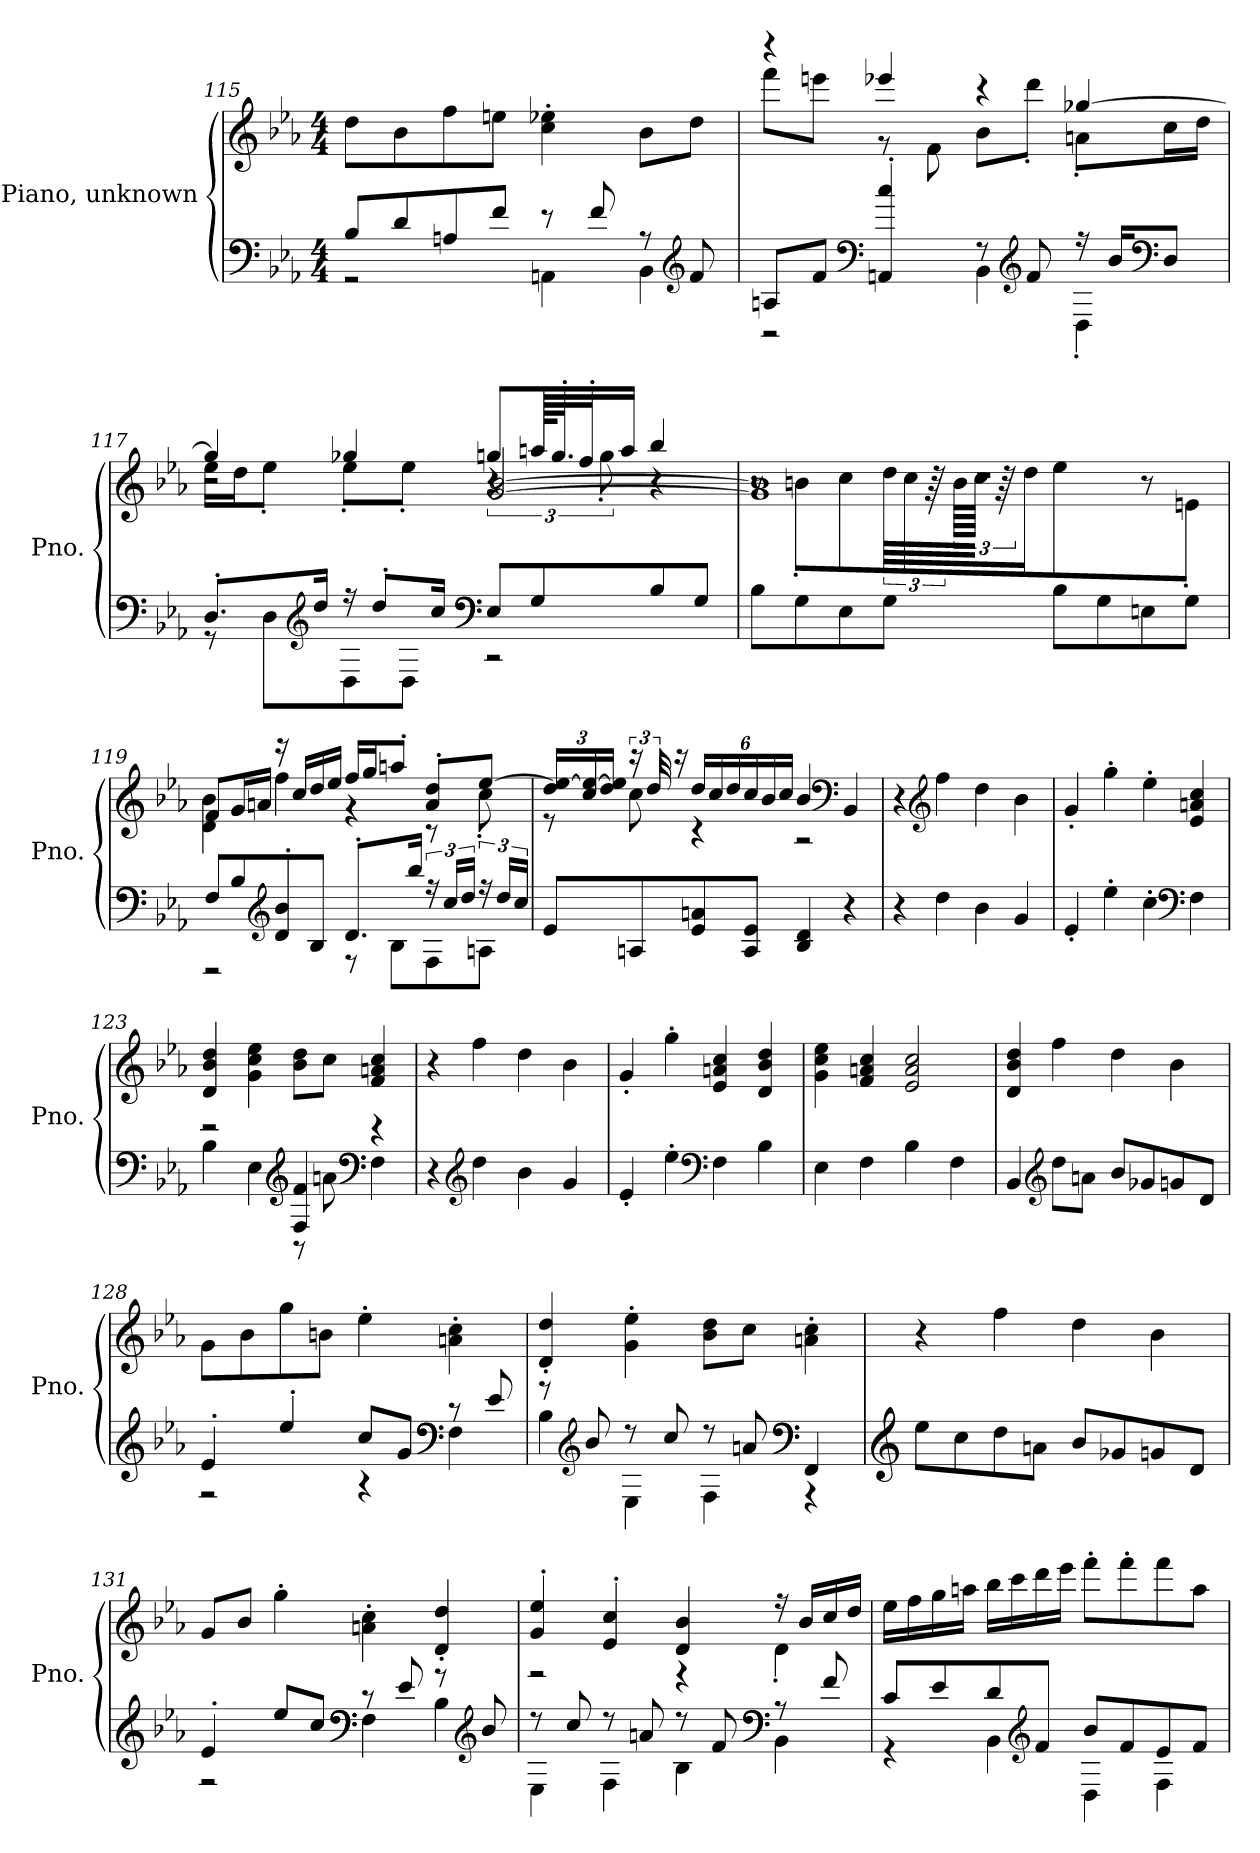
**kern	**kern
*part1	*part1
*staff2	*staff1
*I"Piano, unknown	*
*I'Pno.	*
*clefF4	*clefG2
*k[b-e-a-]	*k[b-e-a-]
*M4/4	*M4/4
=115	=115
*^	*
8B-/L	2r	8dd\L
8d/	.	8b-\
8An/	.	8ff\
8f/J	.	8een\J
8r	4AAn\	4cc\' 4ee-X\'
8f/	.	.
8r	4BB-\	8b-\L
*clefG2	*	*
8f/	.	8dd\J
!!LO:PB:g=z
=116	=116	=116
*	*	*^
8An/L	2r	4r	8fff\L
8f/J	.	.	8eeen\J
*clefF4	*	*	*
4AAn/' 4cc/'	.	4eee-X/	8r
.	.	.	8f\
8r	4BB-\	4r	8b-\L
*clefG2	*	*	*
8f/	.	.	8ddd'\J
16r	4D'\	[4gg-X/	8an'\L
16b-/KL	.	.	.
*clefF4	*	*	*
8D/J	.	.	16cc\L
.	.	.	16dd\JJ
=117	=117	=117	=117
*	*	*	*^
8.D'/L	8r	4gg-/]	16ee-\LL	2r
.	.	.	16dd\J	.
.	8D\L	.	8ee-'\J	.
*clefG2	*	*	*	*
16dd/Jk	.	.	.	.
16r	8D\	4gg-X/	8ee-'\L	.
8dd'/L	.	.	.	.
.	8D\J	.	8ee-'\J	.
16cc/Jk	.	.	.	.
*clefF4	*	*	*	*
8E-/L	2r	8ggn/L	6r	[2g/ [2b-/
8G/	.	128aan/KLLL	.	.
.	.	64.gg'/J	.	.
.	.	32ff'/J	.	.
.	.	.	12gg'\	.
.	.	16aa/JJ	.	.
8B-/	.	4bb-/	4r	.
8G/J	.	.	.	.
*v	*v	*	*	*
!!LO:LB:g=z	!!	!!
=118	=118	=118	=118
8B-\L	1r	8r	1g] 1b-]
8G\	.	8bn'\L	.
8E-\	.	8cc\	.
8G\J	.	96dd\LLL	.
.	.	96cc\JJJJ	.
.	.	96r	.
.	.	96b\LLLL	.
.	.	96cc\JJJJ	.
.	.	96r	.
.	.	16dd\	.
8B-\L	.	4ee-\	.
8G\	.	.	.
8En\	.	8r	.
8G\J	.	8en'\	.
*	*	*v	*v
=119	=119	=119
*^	*	*
8F/L	2r	8f/L	4d\ 4b-\
8B-/	.	16g/L	.
.	.	16an/JJ	.
*clefG2	*	*	*
8d/' 8b-/'	.	16r	4ff\
.	.	16cc/LL	.
8B-/J	.	16dd/	.
.	.	16ee-/JJ	.
8.d'/L	8r	16ff/LL	4r
.	.	16gg/J	.
.	8B-\L	8aan'/J	.
16bb-/Jk	.	.	.
24r	8F\	8a/' 8dd/'L	8r
24cc/LL	.	.	.
24dd/JJ	.	.	.
24r	8An\J	[8ee-/J	8cc'\
24dd/LL	.	.	.
24cc/JJ	.	.	.
*v	*v	*	*
!!LO:LB:g=z	!!
=120	=120	=120
*	*Xbrackettup	*
8e-/L	24dd/ 24ee-/_LL	8r
.	24cc/ 24ee-/_	.
.	24dd/ 24ee-/]JJ	.
*	*brackettup	*
8An/	24r	8cc\
.	48dd/	.
.	16r	.
*	*Xbrackettup	*
8e-/ 8an/	24dd/LL	4r
.	24cc/	.
.	24dd/	.
8A/ 8e-/J	24cc/	.
.	24b-/	.
.	24cc/JJ	.
4B-/ 4d/	4b-/	2r
*	*clefF4	*
4r	4BB-/	.
*	*v	*v
=121	=121
4r	4r
*	*clefG2
4dd\	4ff\
4b-\	4dd\
4g/	4b-\
=122	=122
4e-'/	4g'/
4ee-'\	4gg'\
4cc'\	4ee-'\
*clefF4	*
4F\	4e-/ 4an/ 4cc/
=123	=123
*^	*
2r	4B-\	4d/ 4b-/ 4dd/
.	4E-\	4g\ 4cc\ 4ee-\
*clefG2	*	*
4F/ 4f/	8r	8b-\ 8dd\L
.	8an\	8cc\J
*clefF4	*	*
4r	4F\	4f/ 4an/ 4cc/
*v	*v	*
!!LO:LB:g=z
=124	=124
4r	4r
*clefG2	*
4dd\	4ff\
4b-\	4dd\
4g/	4b-\
=125	=125
4e-'/	4g'/
4ee-'\	4gg'\
*clefF4	*
4F\	4e-/ 4an/ 4cc/
4B-\	4d/ 4b-/ 4dd/
=126	=126
4E-\	4g\ 4cc\ 4ee-\
4F\	4f/ 4an/ 4cc/
4B-\	2e-/ 2a/ 2cc/
4F\	.
=127	=127
4BB-/	4d/ 4b-/ 4dd/
*clefG2	*
8dd\L	4ff\
8an\J	.
8b-/L	4dd\
8g-X/	.
8gn/	4b-\
8d/J	.
=128	=128
*^	*
4e-'/	2r	8g\L
.	.	8b-\
4ee-'/	.	8gg\
.	.	8bn\J
8cc/L	4r	4ee-'\
8g/J	.	.
*clefF4	*	*
8r	4F\	4an\' 4cc\'
8e-/	.	.
!!LO:LB:g=z
=129	=129	=129
8r	4B-\	4d/' 4dd/'
*clefG2	*	*
8b-/	.	.
8r	4E-\	4g\' 4ee-\'
8cc/	.	.
8r	4F\	8b-\ 8dd\L
8an/	.	8cc\J
*clefF4	*	*
4FF/	4r	4an\' 4cc\'
*v	*v	*
=130	=130
*clefG2	*
8ee-\L	4r
8cc\	.
8dd\	4ff\
8an\J	.
8b-/L	4dd\
8g-X/	.
8gn/	4b-\
8d/J	.
=131	=131
*^	*
4e-'/	2r	8g/L
.	.	8b-/J
8ee-/L	.	4gg'\
8cc/J	.	.
*clefF4	*	*
8r	4F\	4an\' 4cc\'
8e-/	.	.
8r	4B-\	4d/' 4dd/'
*clefG2	*	*
8b-/	.	.
!!LO:LB:g=z
=132	=132	=132
*	*	*^
8r	4E-\	4g/' 4ee-/'	2r
8cc/	.	.	.
8r	4F\	4e-/' 4cc/'	.
8an/	.	.	.
8r	4B-\	4d/ 4b-/	4r
8f/	.	.	.
*clefF4	*	*	*
8r	4BB-\	16r	4d'\
.	.	16b-/LL	.
8f/	.	16cc/	.
.	.	16dd/JJ	.
*	*	*v	*v
=133	=133	=133
8c/L	4r	16ee-\LL
.	.	16ff\
8e-/	.	16gg\
.	.	16aan\JJ
8d/	4BB-\	16bb-\LL
.	.	16ccc\
*clefG2	*	*
8f/J	.	16ddd\
.	.	16eee-\JJ
8b-/L	4D\	8fff'\L
8f/	.	8fff'\
8e-/	4F\	8fff\
8f/J	.	8aa\J
*v	*v	*
=	=
*-	*-
